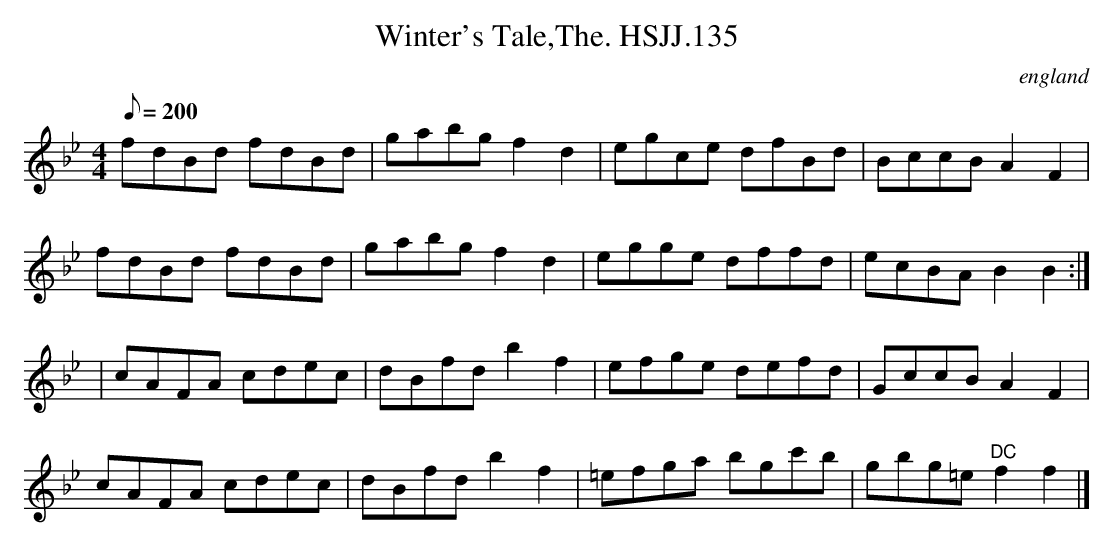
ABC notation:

X:1
T:Winter's Tale,The. HSJJ.135
O:england
M:4/4
L:1/8
Q:200
K:Bb
f-dBd f-dBd|gabgf2d2|egce dfBd|BccBA2F2|
f-dBd f-dBd|gabgf2d2|egge dffd|ecBAB2B2:|
|cAFA cdec|dBfdb2f2|efge defd|GccBA2F2|
cAFA cdec|dBfdb2f2|=efga bgc'b|gbg=e"DC"f2f2|]
